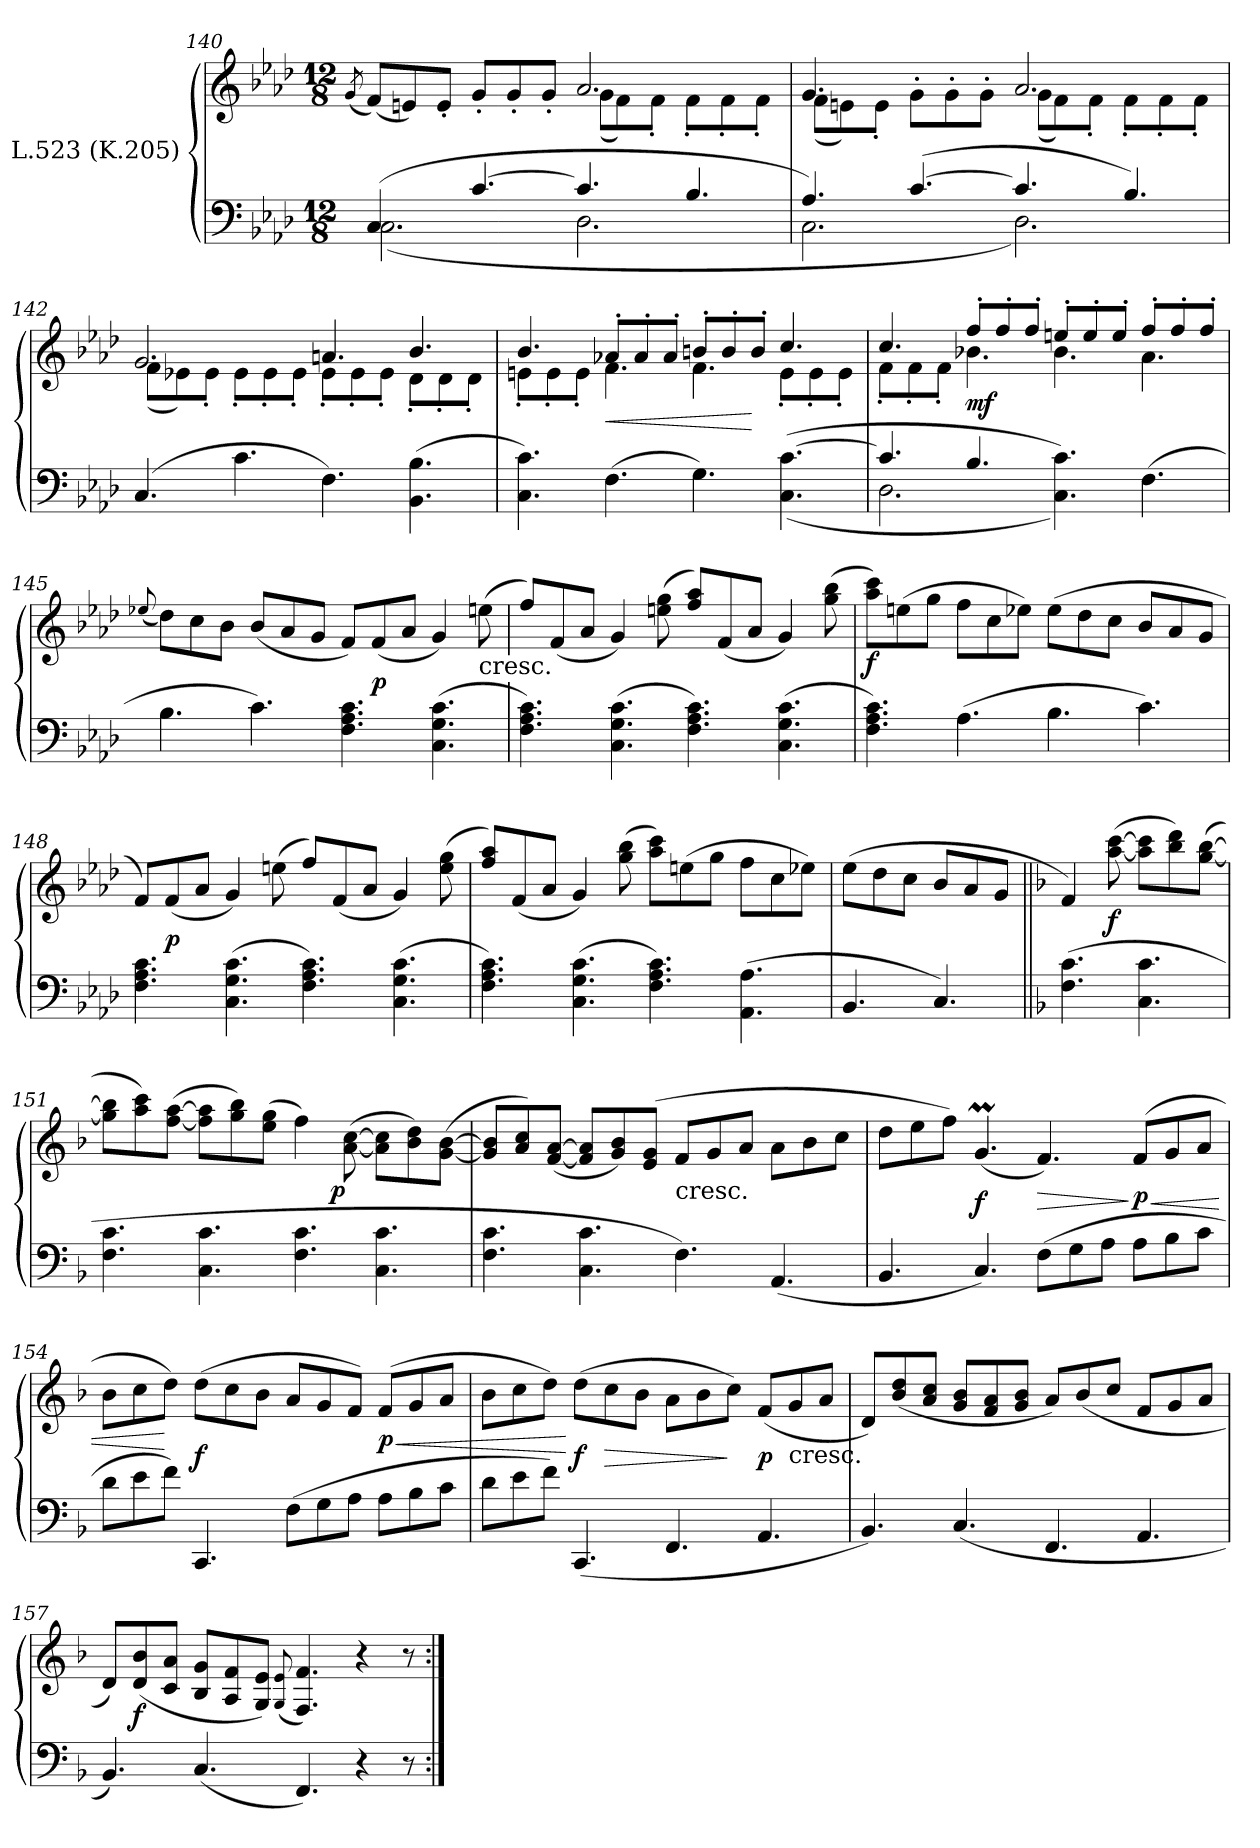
**kern	**kern	**dynam
*part1	*part1	*part1
*staff2	*staff1	*staff1/2
*I"L.523 (K.205)	*	*
!!LO:LB:g=z
*clefF4	*clefG2	*
*k[b-e-a-d-]	*k[b-e-a-d-]	*
*M12/8	*M12/8	*
=140	=140	=140
.	(8qg	.
*^	*^	*
(4.C	(2.C	(8fL)	2.ryy	.
.	.	8en)	.	.
.	.	8e'J	.	.
[4.c	.	8g'L	.	.
.	.	8g'	.	.
.	.	8g'J	.	.
4.c]	2.D-	2.a-	(8gL	.
.	.	.	8f)	.
.	.	.	8f'J	.
4.B-	.	.	8f'L	.
.	.	.	8f'	.
.	.	.	8f'J	.
=141	=141	=141	=141	=141
4.A-)	2.C	4.g	(8fL	.
.	.	.	8en)	.
.	.	.	8e'J	.
([4.c	.	4.ryy	8g'<\L	.
.	.	.	8g'<\	.
.	.	.	8g'<\J	.
4.c]	2.D-)	2.a-	(8gL	.
.	.	.	8f)	.
.	.	.	8f'J	.
4.B-)	.	.	8f'L	.
.	.	.	8f'	.
.	.	.	8f'J	.
*v	*v	*	*	*
!!LO:LB:g=z	!!
=142	=142	=142	=142
(<4.C	2.g	(8fL	.
.	.	8e-X)	.
.	.	8e-'J	.
4.c	.	8e-'L	.
.	.	8e-'	.
.	.	8e-'J	.
4.F)	4.an	8e-'L	.
.	.	8e-'	.
.	.	8e-'J	.
(4.BB- 4.B-	4.b-	8d-'L	.
.	.	8d-'	.
.	.	8d-'J	.
=143	=143	=143	=143
4.C 4.c)	4.b-	8en'L	.
.	.	8e'	.
.	.	8e'J	.
(4.F	8a-X'L	4.f	<
.	8a-'	.	.
.	8a-'J	.	.
4.G)	8bn'L	4.f	.
.	8b'	.	.
.	8b'J	.	[
(<(>4.C [4.c	4.cc	8e'L	.
.	.	8e'	.
.	.	8e'J	.
!!LO:LB:g=z	!!
=144	=144	=144	=144
*^	*	*	*
4.c]	2.D-	4.cc	8f'\L	.
.	.	.	8f'	.
.	.	.	8f'J	.
4.B-	.	8ff'L	4.b-X	mf
.	.	8ff'	.	.
.	.	8ff'J	.	.
2.ryy	4.C 4.c))	8een'L	4.b-	.
.	.	8ee'	.	.
.	.	8ee'J	.	.
.	(4.F	8ff'L	4.a-	.
.	.	8ff'	.	.
.	.	8ff'J	.	.
*v	*v	*	*	*
*	*v	*v	*
=145	=145	=145
.	(8qqee-X	.
4.B-	8dd-L)	.
.	8cc	.
.	8b-J	.
4.c)	(8b-L	.
.	8a-	.
.	8gJ	.
4.F 4.A- 4.c	8fL)	.
.	(8f	p
.	8a-J	.
(<4.C 4.G 4.c	4g)	.
!	!LO:TX:c:t=cresc.	!
.	(8een	.
=146	=146	=146
4.F 4.A- 4.c)	8ff\L)	.
.	(8f/	.
.	8a-/J	.
(<4.C 4.G 4.c	4g)	.
.	(8een 8gg	.
4.F 4.A- 4.c)	8ff\ 8aa-\L)	.
.	(8f/	.
.	8a-/J	.
(<4.C 4.G 4.c	4g)	.
.	(8gg 8bb-	.
!!LO:LB:g=z
=147	=147	=147
4.F 4.A- 4.c)	8aa- 8cccL)	f
.	(8een	.
.	8ggJ	.
(4.A-	8ffL	.
.	8cc	.
.	8ee-XJ)	.
4.B-	(8ee-L	.
.	8dd-	.
.	8ccJ	.
4.c)	8b-L	.
.	8a-	.
.	8gJ	.
=148	=148	=148
4.F 4.A- 4.c	8fL)	.
.	(8f	p
.	8a-J	.
(<4.C 4.G 4.c	4g)	.
.	(8een	.
4.F 4.A- 4.c)	8ff\L)	.
.	(8f/	.
.	8a-/J	.
(<4.C 4.G 4.c	4g)	.
.	(8ee 8gg	.
=149	=149	=149
4.F 4.A- 4.c)	8ff\ 8aa-\L)	.
.	(8f/	.
.	8a-/J	.
(4.C 4.G 4.c	4g)	.
.	(8gg 8bb-	.
4.F 4.A- 4.c)	8aa- 8cccL)	.
.	(8een	.
.	8ggJ	.
(<4.AA- 4.A-	8ffL	.
.	8cc	.
.	8ee-XJ)	.
!!LO:LB:g=z
=150	=150	=150
4.BB-	(<8ee-L	.
.	8dd-	.
.	8ccJ	.
4.C)	8b-L	.
.	8a-	.
.	8gJ	.
=||	=||	=||
*k[b-]	*k[b-]	*
(<4.F 4.c	4f)	.
.	([8aa [8ccc	f
4.C 4.c	8aa] 8ccc]L	.
.	8bb- 8ddd)	.
.	([8gg [8bb-J	.
=151	=151	=151
4.F 4.c	8gg] 8bb-]L	.
.	8aa 8ccc)	.
.	([8ff [8aaJ	.
4.C 4.c	8ff] 8aa]L	.
.	8gg 8bb-)	.
.	(8ee 8ggJ	.
4.F 4.c	4ff)	.
!	!	!LO:DY:rj
.	([8a [8cc	p
4.C 4.c	8a] 8cc]L	.
.	8b- 8dd)	.
.	([8g [8b-J	.
!!LO:LB:g=z
=152	=152	=152
4.F 4.c	8g] 8b-]L	.
.	8a 8cc)	.
.	([8f [8aJ	.
4.C 4.c	8f] 8a]L	.
.	8g 8b-)	.
.	(8e 8gJ	.
!	!LO:TX:c:t=cresc.	!
4.F)	8fL	.
.	8g	.
.	8aJ	.
(4.AA	8aL	.
.	8b-	.
.	8ccJ	.
=153	=153	=153
4.BB-	8ddL	.
.	8ee	.
.	8ffJ)	.
4.C)	(4.gM	f
(8FL	4.f)	>
8G	.	.
8AJ	.	.
8AL	(8fL	] < p
8B-	8g	.
8cJ	8aJ	.
=154	=154	=154
8dL	8b-L	.
8e	8cc	.
8fJ)	8ddJ)	[
4.CC	(8ddL	f
.	8cc	.
.	8b-J	.
(8FL	8aL	.
8G	8g	.
8AJ	8fJ)	.
8AL	(8fL	< p
8B-	8g	.
8cJ	8aJ	.
!!LO:LB:g=z
=155	=155	=155
8dL	8b-L	.
8e	8cc	.
8fJ)	8ddJ)	.
(4.CC	(8ddL	[ f
.	8cc	>
.	8b-J	.
4.FF	8aL	.
.	8b-	.
.	8ccJ)	]
4.AA	(8fL	p
!	!LO:TX:c:t=cresc.	!
.	8g	.
.	8aJ	.
=156	=156	=156
4.BB-)	8dL)	.
.	(8b- 8dd	.
.	8a 8ccJ	.
(4.C	8g 8b-L	.
.	8f 8a	.
.	8g 8b-J	.
4.FF	8a/L)	.
.	(8b-/	.
.	8cc/J	.
4.AA	8fL	.
.	8g	.
.	8aJ	.
=157	=157	=157
4.BB-)	8dL)	.
.	(8d 8b-	f
.	8c 8aJ	.
(4.C	8B- 8gL	.
.	8A 8f	.
.	8G 8eJ)	.
.	(8qqG 8qqe	.
4.FF)	4.F 4.f)	.
4r	4r	.
8r	8r	.
=:|!	=:|!	=:|!
*-	*-	*-
